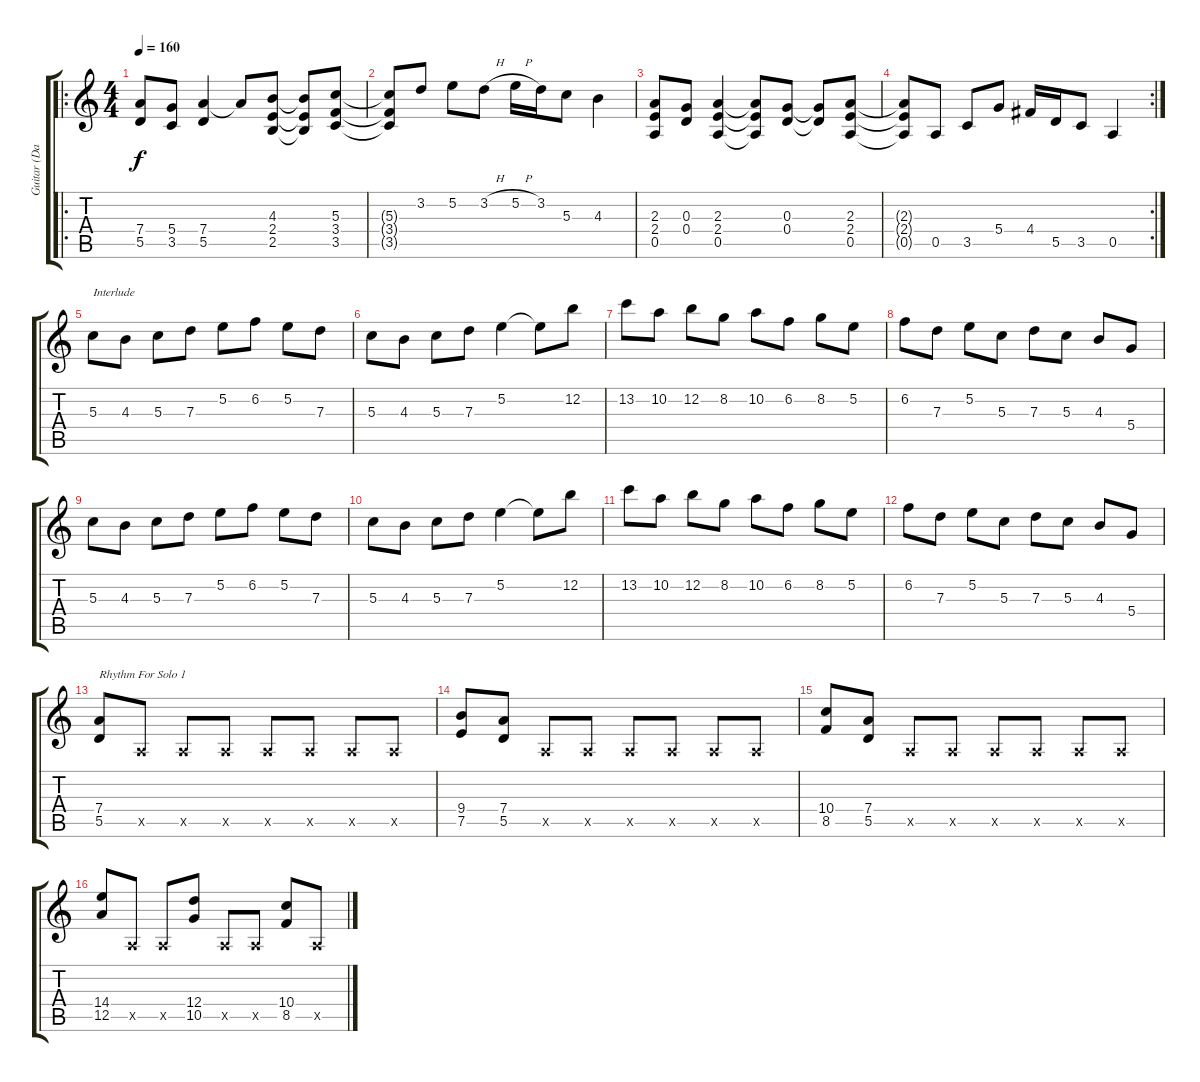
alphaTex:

\track ("Guitar (Dave)" "Guitar (Da") {instrument distortionguitar}
\staff {score tabs}
\tuning (E4 B3 G3 D3 A2 E2) {hide}
\ro
\ts (4 4)
\tempo 160
\clef g2
\ks c
(7.4 5.5).8{dy f} (5.4 3.5).8 (7.4 5.5).4 7.4{t}.8 (4.3 2.4 2.5).8 (4.3{t} 2.4{t} 2.5{t}).8 (5.3 3.4 3.5).8 |
(5.3{t} 3.4{t} 3.5{t}).8 3.2.8 5.2.8 3.2{h}.8 5.2{h}.16 3.2.16 5.3.8 4.3.4 |
(2.3 2.4 0.5).8 (0.3 0.4).8 (2.3 2.4 0.5).4 (2.3{t} 2.4{t} 0.5{t}).8 (0.3 0.4).8 (0.3{t} 0.4{t}).8 (2.3 2.4 0.5).8 |
\rc 2
(2.3{t} 2.4{t} 0.5{t}).8 0.5.8 3.5.8 5.4.8 4.4.16 5.5.16 3.5.8 0.5.4 |
5.3.8{txt "Interlude"} 4.3.8 5.3.8 7.3.8 5.2.8 6.2.8 5.2.8 7.3.8 |
5.3.8 4.3.8 5.3.8 7.3.8 5.2.4 5.2{t}.8 12.2.8 |
13.2.8 10.2.8 12.2.8 8.2.8 10.2.8 6.2.8 8.2.8 5.2.8 |
6.2.8 7.3.8 5.2.8 5.3.8 7.3.8 5.3.8 4.3.8 5.4.8 |
5.3.8 4.3.8 5.3.8 7.3.8 5.2.8 6.2.8 5.2.8 7.3.8 |
5.3.8 4.3.8 5.3.8 7.3.8 5.2.4 5.2{t}.8 12.2.8 |
13.2.8 10.2.8 12.2.8 8.2.8 10.2.8 6.2.8 8.2.8 5.2.8 |
6.2.8 7.3.8 5.2.8 5.3.8 7.3.8 5.3.8 4.3.8 5.4.8 |
(7.4 5.5).8{txt "Rhythm For Solo 1"} 0.5{x}.8 0.5{x}.8 0.5{x}.8 0.5{x}.8 0.5{x}.8 0.5{x}.8 0.5{x}.8 |
(9.4 7.5).8 (7.4 5.5).8 0.5{x}.8 0.5{x}.8 0.5{x}.8 0.5{x}.8 0.5{x}.8 0.5{x}.8 |
(10.4 8.5).8 (7.4 5.5).8 0.5{x}.8 0.5{x}.8 0.5{x}.8 0.5{x}.8 0.5{x}.8 0.5{x}.8 |
(14.4 12.5).8 0.5{x}.8 0.5{x}.8 (12.4 10.5).8 0.5{x}.8 0.5{x}.8 (10.4 8.5).8 0.5{x}.8
